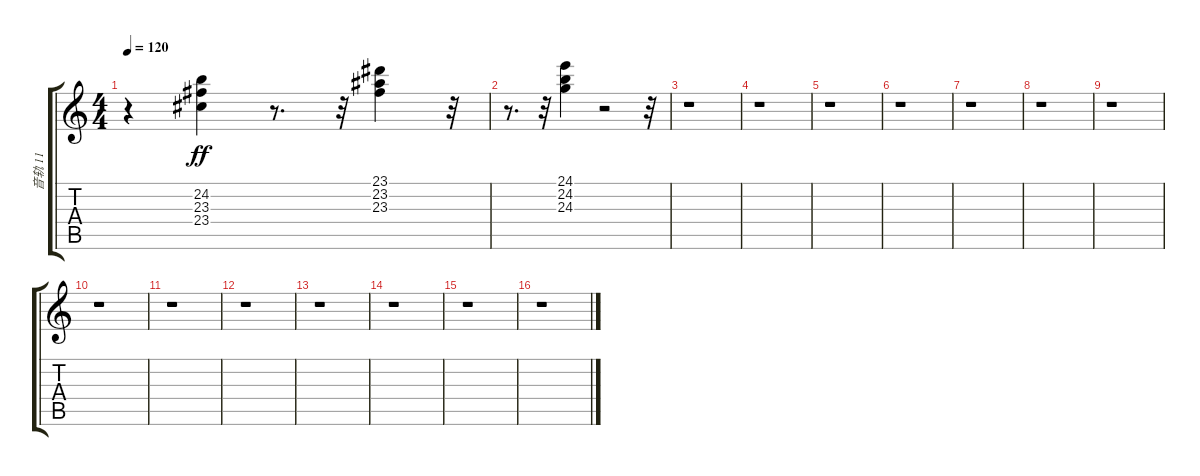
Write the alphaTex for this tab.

\track ("音轨 11" "音轨 11") {instrument fx5brightness}
\staff {score tabs}
\tuning (E4 B3 G3 D3 A2 E2) {hide}
\ts (4 4)
\tempo 120
\clef g2
\ks c
r.4{dy ff} (24.2 23.3 23.4).4 r.8{d} r.32 (23.1 23.2 23.3).4 r.32 |
r.8{d} r.32 (24.1 24.2 24.3).4 r.2 r.32 |
r.1 |
r.1 |
r.1 |
r.1 |
r.1 |
r.1 |
r.1 |
r.1 |
r.1 |
r.1 |
r.1 |
r.1 |
r.1 |
r.1
